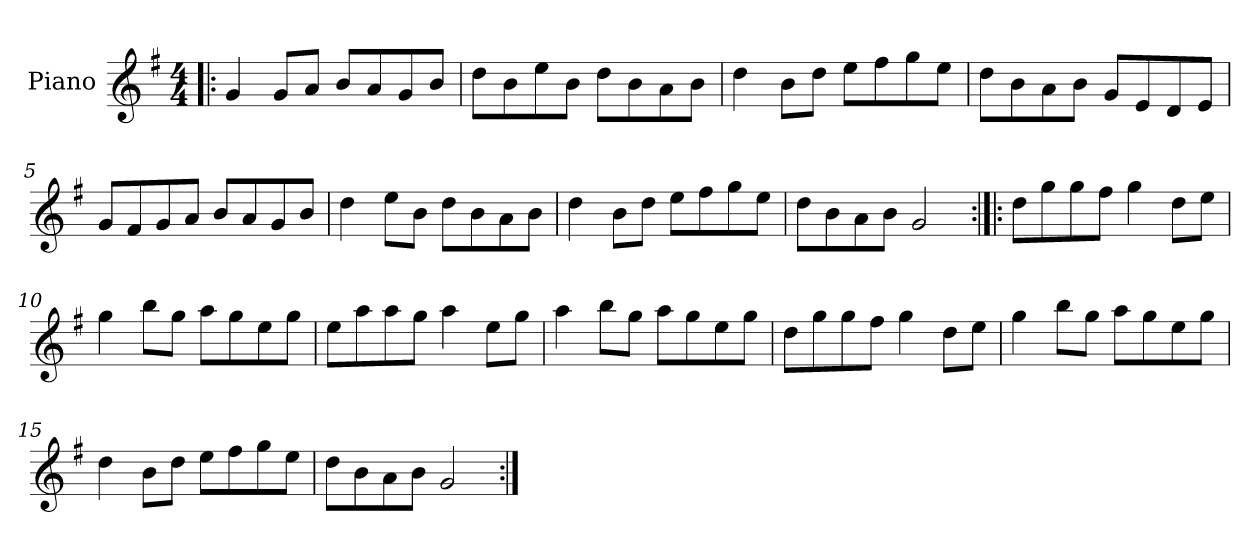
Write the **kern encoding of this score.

**kern
*part1
*staff1
*I"Piano
*I'Pno
*clefG2
*k[f#]
*G:
*M4/4
=1!|:
4g/
8g/L
8a/J
8b/L
8a/
8g/
8b/J
=2
8dd\L
8b\
8ee\
8b\J
8dd\L
8b\
8a\
8b\J
=3
4dd\
8b\L
8dd\J
8ee\L
8ff#\
8gg\
8ee\J
=4
8dd\L
8b\
8a\
8b\J
8g/L
8e/
8d/
8e/J
=5
8g/L
8f#/
8g/
8a/J
8b/L
8a/
8g/
8b/J
=6
4dd\
8ee\L
8b\J
8dd\L
8b\
8a\
8b\J
=7
4dd\
8b\L
8dd\J
8ee\L
8ff#\
8gg\
8ee\J
=8
8dd\L
8b\
8a\
8b\J
2g/
=9:|!|:
8dd\L
8gg\
8gg\
8ff#\J
4gg\
8dd\L
8ee\J
=10
4gg\
8bb\L
8gg\J
8aa\L
8gg\
8ee\
8gg\J
=11
8ee\L
8aa\
8aa\
8gg\J
4aa\
8ee\L
8gg\J
=12
4aa\
8bb\L
8gg\J
8aa\L
8gg\
8ee\
8gg\J
=13
8dd\L
8gg\
8gg\
8ff#\J
4gg\
8dd\L
8ee\J
=14
4gg\
8bb\L
8gg\J
8aa\L
8gg\
8ee\
8gg\J
=15
4dd\
8b\L
8dd\J
8ee\L
8ff#\
8gg\
8ee\J
=16
8dd\L
8b\
8a\
8b\J
2g/
=:|!
*-
